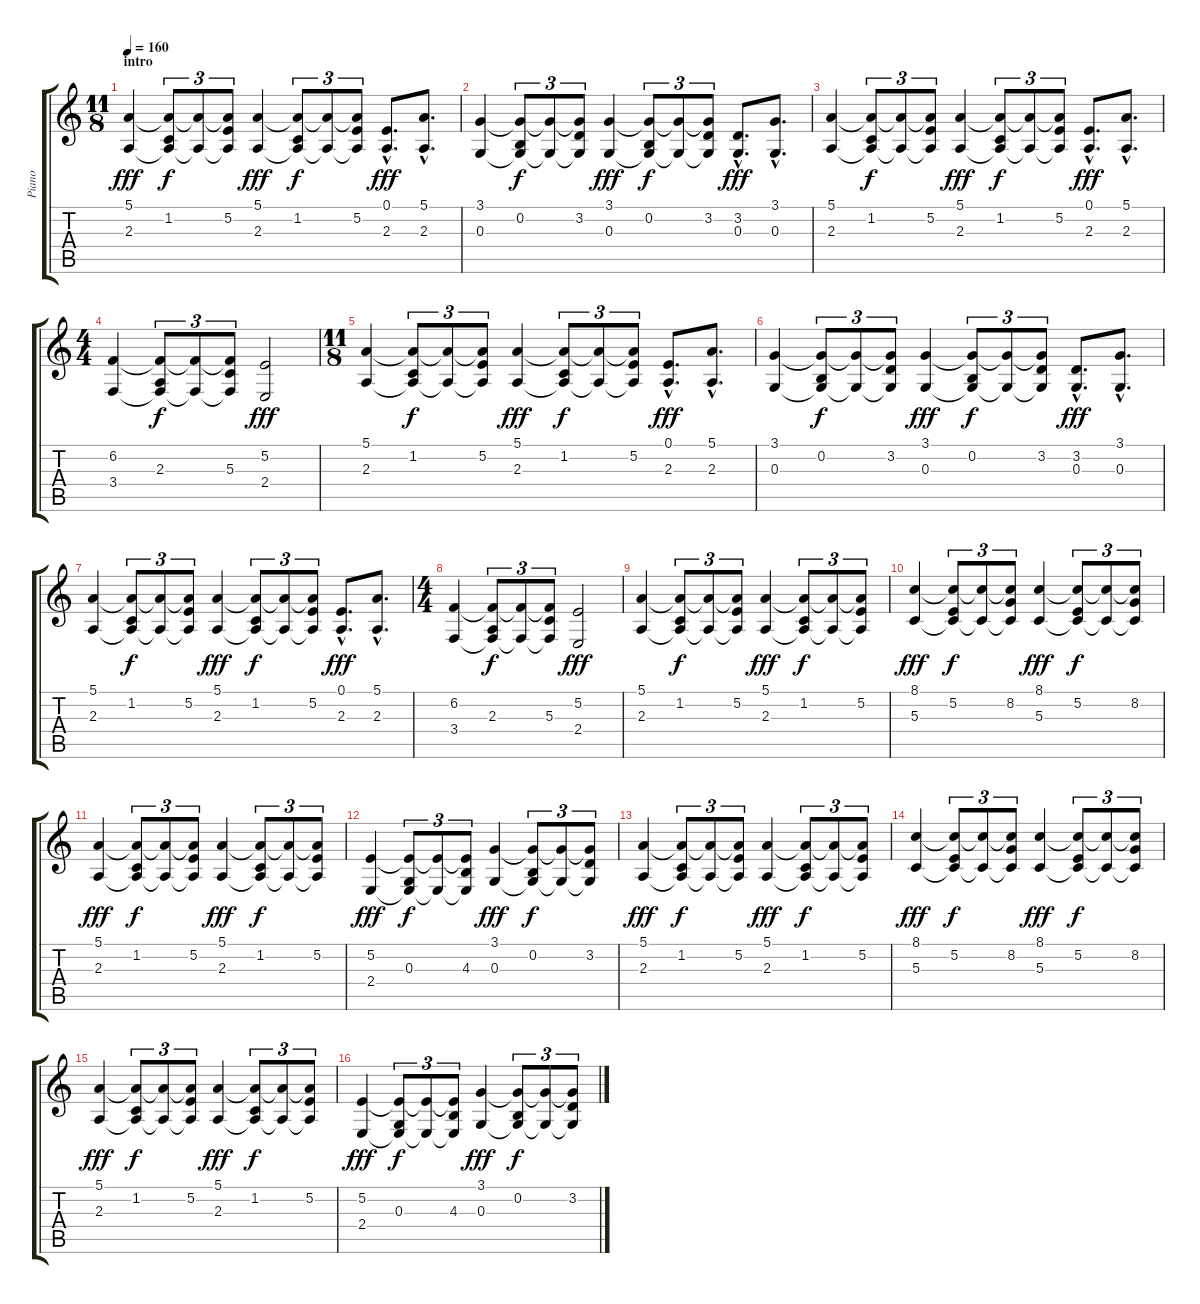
\track ("Piano" "Piano") {instrument acousticgrandpiano}
\staff {score tabs}
\tuning (E4 B3 G3 D3 A2 E2) {hide}
\ts (11 8)
\section ("" "intro")
\tempo 160
\clef g2
\ks c
(5.1 2.3).4{dy fff instrument acousticgrandpiano} (5.1{t} 1.2 2.3{t}).8{tu (3 2) dy f} (5.1{t} 2.3{t}).8{tu (3 2)} (5.1{t} 5.2 2.3{t}).8{tu (3 2)} (5.1 2.3).4{dy fff} (5.1{t} 1.2 2.3{t}).8{tu (3 2) dy f} (5.1{t} 2.3{t}).8{tu (3 2)} (5.1{t} 5.2 2.3{t}).8{tu (3 2)} (0.1{hac} 2.3{hac}).8{d dy fff} (5.1{hac} 2.3{hac}).8{d} |
(3.1 0.3).4 (3.1{t} 0.2 0.3{t}).8{tu (3 2) dy f} (3.1{t} 0.3{t}).8{tu (3 2)} (3.1{t} 3.2 0.3{t}).8{tu (3 2)} (3.1 0.3).4{dy fff} (3.1{t} 0.2 0.3{t}).8{tu (3 2) dy f} (3.1{t} 0.3{t}).8{tu (3 2)} (3.1{t} 3.2 0.3{t}).8{tu (3 2)} (3.2{hac} 0.3{hac}).8{d dy fff} (3.1{hac} 0.3{hac}).8{d} |
(5.1 2.3).4 (5.1{t} 1.2 2.3{t}).8{tu (3 2) dy f} (5.1{t} 2.3{t}).8{tu (3 2)} (5.1{t} 5.2 2.3{t}).8{tu (3 2)} (5.1 2.3).4{dy fff} (5.1{t} 1.2 2.3{t}).8{tu (3 2) dy f} (5.1{t} 2.3{t}).8{tu (3 2)} (5.1{t} 5.2 2.3{t}).8{tu (3 2)} (0.1{hac} 2.3{hac}).8{d dy fff} (5.1{hac} 2.3{hac}).8{d} |
\ts (4 4)
(6.2 3.4).4 (6.2{t} 2.3 3.4{t}).8{tu (3 2) dy f} (6.2{t} 3.4{t}).8{tu (3 2)} (6.2{t} 5.3 3.4{t}).8{tu (3 2)} (5.2 2.4).2{dy fff} |
\ts (11 8)
(5.1 2.3).4 (5.1{t} 1.2 2.3{t}).8{tu (3 2) dy f} (5.1{t} 2.3{t}).8{tu (3 2)} (5.1{t} 5.2 2.3{t}).8{tu (3 2)} (5.1 2.3).4{dy fff} (5.1{t} 1.2 2.3{t}).8{tu (3 2) dy f} (5.1{t} 2.3{t}).8{tu (3 2)} (5.1{t} 5.2 2.3{t}).8{tu (3 2)} (0.1{hac} 2.3{hac}).8{d dy fff} (5.1{hac} 2.3{hac}).8{d} |
(3.1 0.3).4 (3.1{t} 0.2 0.3{t}).8{tu (3 2) dy f} (3.1{t} 0.3{t}).8{tu (3 2)} (3.1{t} 3.2 0.3{t}).8{tu (3 2)} (3.1 0.3).4{dy fff} (3.1{t} 0.2 0.3{t}).8{tu (3 2) dy f} (3.1{t} 0.3{t}).8{tu (3 2)} (3.1{t} 3.2 0.3{t}).8{tu (3 2)} (3.2{hac} 0.3{hac}).8{d dy fff} (3.1{hac} 0.3{hac}).8{d} |
(5.1 2.3).4 (5.1{t} 1.2 2.3{t}).8{tu (3 2) dy f} (5.1{t} 2.3{t}).8{tu (3 2)} (5.1{t} 5.2 2.3{t}).8{tu (3 2)} (5.1 2.3).4{dy fff} (5.1{t} 1.2 2.3{t}).8{tu (3 2) dy f} (5.1{t} 2.3{t}).8{tu (3 2)} (5.1{t} 5.2 2.3{t}).8{tu (3 2)} (0.1{hac} 2.3{hac}).8{d dy fff} (5.1{hac} 2.3{hac}).8{d} |
\ts (4 4)
(6.2 3.4).4 (6.2{t} 2.3 3.4{t}).8{tu (3 2) dy f} (6.2{t} 3.4{t}).8{tu (3 2)} (6.2{t} 5.3 3.4{t}).8{tu (3 2)} (5.2 2.4).2{dy fff} |
(5.1 2.3).4 (5.1{t} 1.2 2.3{t}).8{tu (3 2) dy f} (5.1{t} 2.3{t}).8{tu (3 2)} (5.1{t} 5.2 2.3{t}).8{tu (3 2)} (5.1 2.3).4{dy fff} (5.1{t} 1.2 2.3{t}).8{tu (3 2) dy f} (5.1{t} 2.3{t}).8{tu (3 2)} (5.1{t} 5.2 2.3{t}).8{tu (3 2)} |
(8.1 5.3).4{dy fff} (8.1{t} 5.2 5.3{t}).8{tu (3 2) dy f} (8.1{t} 5.3{t}).8{tu (3 2)} (8.1{t} 8.2 5.3{t}).8{tu (3 2)} (8.1 5.3).4{dy fff} (8.1{t} 5.2 5.3{t}).8{tu (3 2) dy f} (8.1{t} 5.3{t}).8{tu (3 2)} (8.1{t} 8.2 5.3{t}).8{tu (3 2)} |
(5.1 2.3).4{dy fff} (5.1{t} 1.2 2.3{t}).8{tu (3 2) dy f} (5.1{t} 2.3{t}).8{tu (3 2)} (5.1{t} 5.2 2.3{t}).8{tu (3 2)} (5.1 2.3).4{dy fff} (5.1{t} 1.2 2.3{t}).8{tu (3 2) dy f} (5.1{t} 2.3{t}).8{tu (3 2)} (5.1{t} 5.2 2.3{t}).8{tu (3 2)} |
(5.2 2.4).4{dy fff} (5.2{t} 0.3 2.4{t}).8{tu (3 2) dy f} (5.2{t} 2.4{t}).8{tu (3 2)} (5.2{t} 4.3 2.4{t}).8{tu (3 2)} (3.1 0.3).4{dy fff} (3.1{t} 0.2 0.3{t}).8{tu (3 2) dy f} (3.1{t} 0.3{t}).8{tu (3 2)} (3.1{t} 3.2 0.3{t}).8{tu (3 2)} |
(5.1 2.3).4{dy fff} (5.1{t} 1.2 2.3{t}).8{tu (3 2) dy f} (5.1{t} 2.3{t}).8{tu (3 2)} (5.1{t} 5.2 2.3{t}).8{tu (3 2)} (5.1 2.3).4{dy fff} (5.1{t} 1.2 2.3{t}).8{tu (3 2) dy f} (5.1{t} 2.3{t}).8{tu (3 2)} (5.1{t} 5.2 2.3{t}).8{tu (3 2)} |
(8.1 5.3).4{dy fff} (8.1{t} 5.2 5.3{t}).8{tu (3 2) dy f} (8.1{t} 5.3{t}).8{tu (3 2)} (8.1{t} 8.2 5.3{t}).8{tu (3 2)} (8.1 5.3).4{dy fff} (8.1{t} 5.2 5.3{t}).8{tu (3 2) dy f} (8.1{t} 5.3{t}).8{tu (3 2)} (8.1{t} 8.2 5.3{t}).8{tu (3 2)} |
(5.1 2.3).4{dy fff} (5.1{t} 1.2 2.3{t}).8{tu (3 2) dy f} (5.1{t} 2.3{t}).8{tu (3 2)} (5.1{t} 5.2 2.3{t}).8{tu (3 2)} (5.1 2.3).4{dy fff} (5.1{t} 1.2 2.3{t}).8{tu (3 2) dy f} (5.1{t} 2.3{t}).8{tu (3 2)} (5.1{t} 5.2 2.3{t}).8{tu (3 2)} |
(5.2 2.4).4{dy fff} (5.2{t} 0.3 2.4{t}).8{tu (3 2) dy f} (5.2{t} 2.4{t}).8{tu (3 2)} (5.2{t} 4.3 2.4{t}).8{tu (3 2)} (3.1 0.3).4{dy fff} (3.1{t} 0.2 0.3{t}).8{tu (3 2) dy f} (3.1{t} 0.3{t}).8{tu (3 2)} (3.1{t} 3.2 0.3{t}).8{tu (3 2)}
